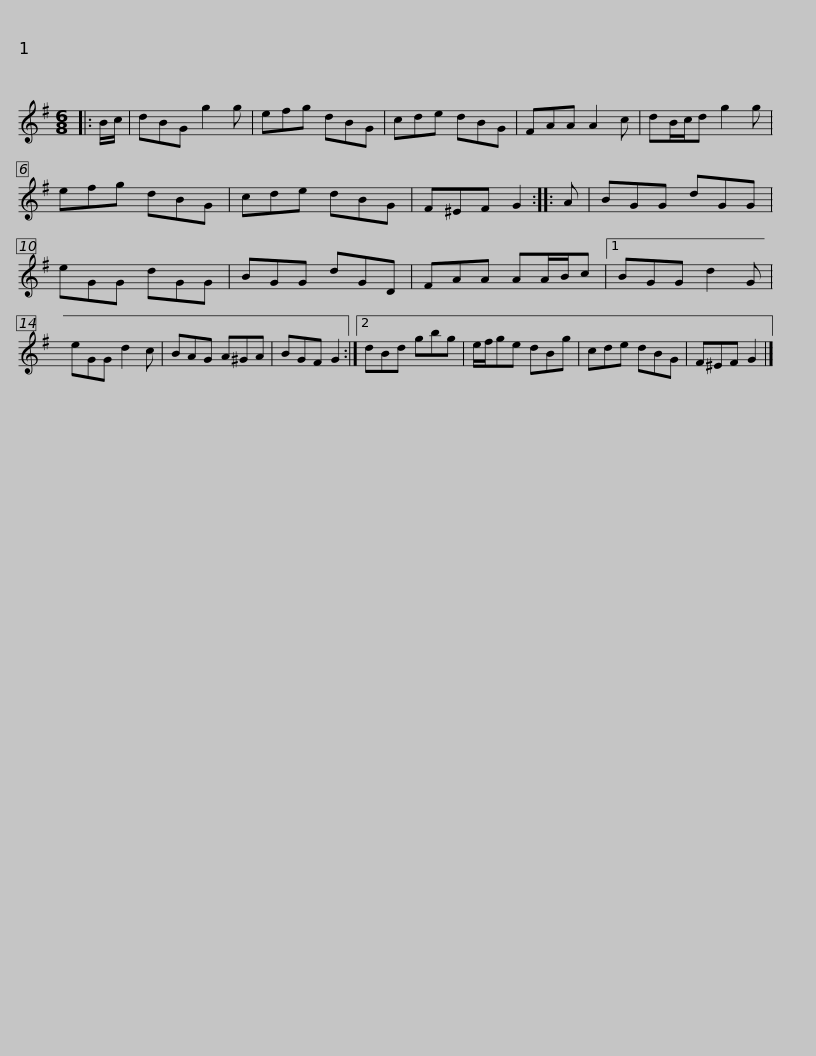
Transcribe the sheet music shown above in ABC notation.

X:1
L:1/8
M:6/8
I:linebreak $
K:G
V:1 treble
V:1
|: B/c/ | dBG g2 g | efg dBG | cde dBG | FAA A2 c | %5
 dB/c/d g2 g | efg dBG | cde dBG |$ F^EF G2 :: A | %10
 BGG dGG | eGG dGG | BGG dGD | FAA AA/B/c |1 BGG d2 G | %15
 eGG d2 c |$ BAG A^GA | BGF G2 :|2 dBd gbg | e/f/ge dBg | %20
 cde dBG | F^EF G2 |] %22
